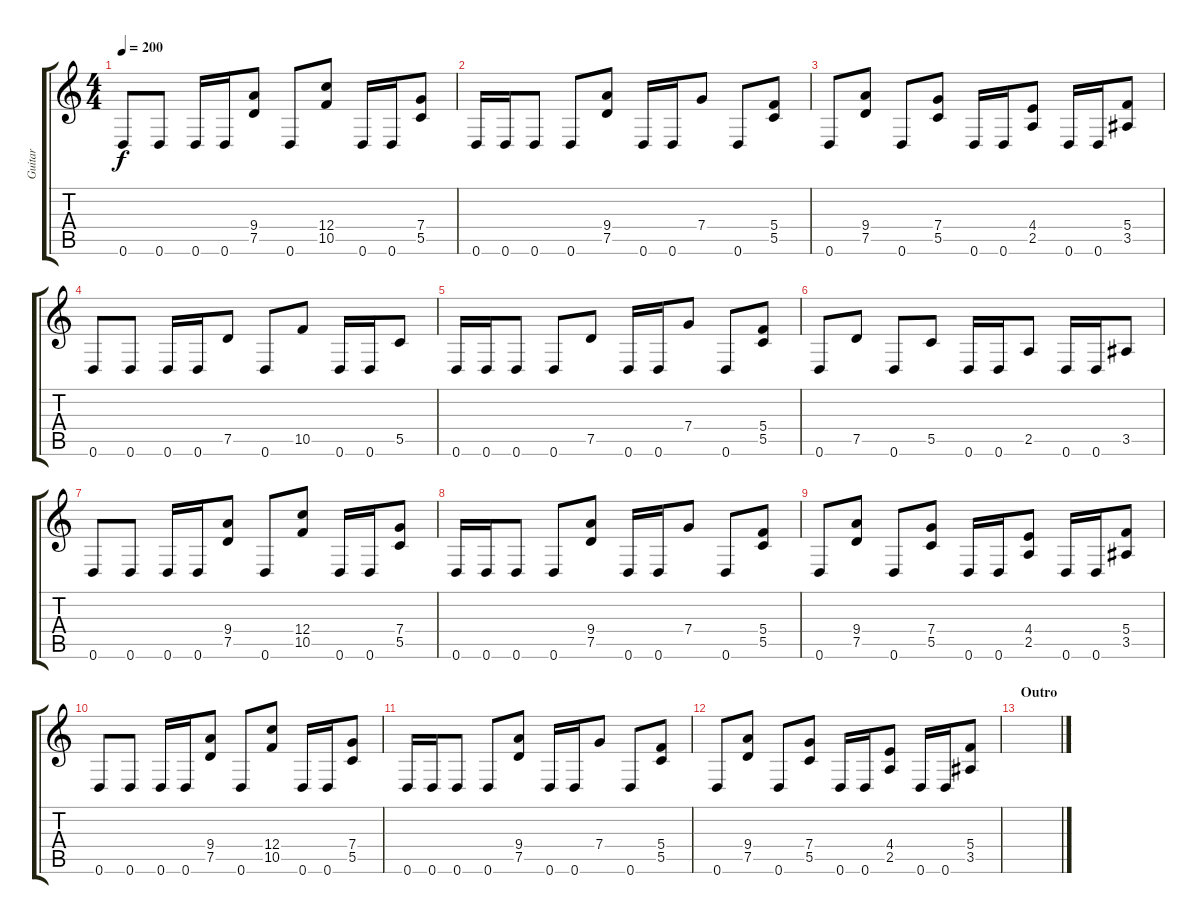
\track ("Guitar " "Guitar ") {instrument distortionguitar}
\staff {score tabs}
\tuning (D4 A3 F3 C3 G2 D2) {hide}
\ts (4 4)
\tempo 200
\clef g2
\ks c
0.6.8{dy f} 0.6.8 0.6.16 0.6.16 (9.4 7.5).8 0.6.8 (12.4 10.5).8 0.6.16 0.6.16 (7.4 5.5).8 |
0.6.16 0.6.16 0.6.8 0.6.8 (9.4 7.5).8 0.6.16 0.6.16 7.4.8 0.6.8 (5.4 5.5).8 |
0.6.8 (9.4 7.5).8 0.6.8 (7.4 5.5).8 0.6.16 0.6.16 (4.4 2.5).8 0.6.16 0.6.16 (5.4 3.5).8 |
0.6.8 0.6.8 0.6.16 0.6.16 7.5.8 0.6.8 10.5.8 0.6.16 0.6.16 5.5.8 |
0.6.16 0.6.16 0.6.8 0.6.8 7.5.8 0.6.16 0.6.16 7.4.8 0.6.8 (5.4 5.5).8 |
0.6.8 7.5.8 0.6.8 5.5.8 0.6.16 0.6.16 2.5.8 0.6.16 0.6.16 3.5.8 |
0.6.8 0.6.8 0.6.16 0.6.16 (9.4 7.5).8 0.6.8 (12.4 10.5).8 0.6.16 0.6.16 (7.4 5.5).8 |
0.6.16 0.6.16 0.6.8 0.6.8 (9.4 7.5).8 0.6.16 0.6.16 7.4.8 0.6.8 (5.4 5.5).8 |
0.6.8 (9.4 7.5).8 0.6.8 (7.4 5.5).8 0.6.16 0.6.16 (4.4 2.5).8 0.6.16 0.6.16 (5.4 3.5).8 |
0.6.8{volume 0} 0.6.8 0.6.16 0.6.16 (9.4 7.5).8 0.6.8 (12.4 10.5).8 0.6.16 0.6.16 (7.4 5.5).8 |
0.6.16 0.6.16 0.6.8 0.6.8 (9.4 7.5).8 0.6.16 0.6.16 7.4.8 0.6.8 (5.4 5.5).8 |
0.6.8 (9.4 7.5).8 0.6.8 (7.4 5.5).8 0.6.16 0.6.16 (4.4 2.5).8 0.6.16 0.6.16 (5.4 3.5).8 |
\section ("" "Outro")
